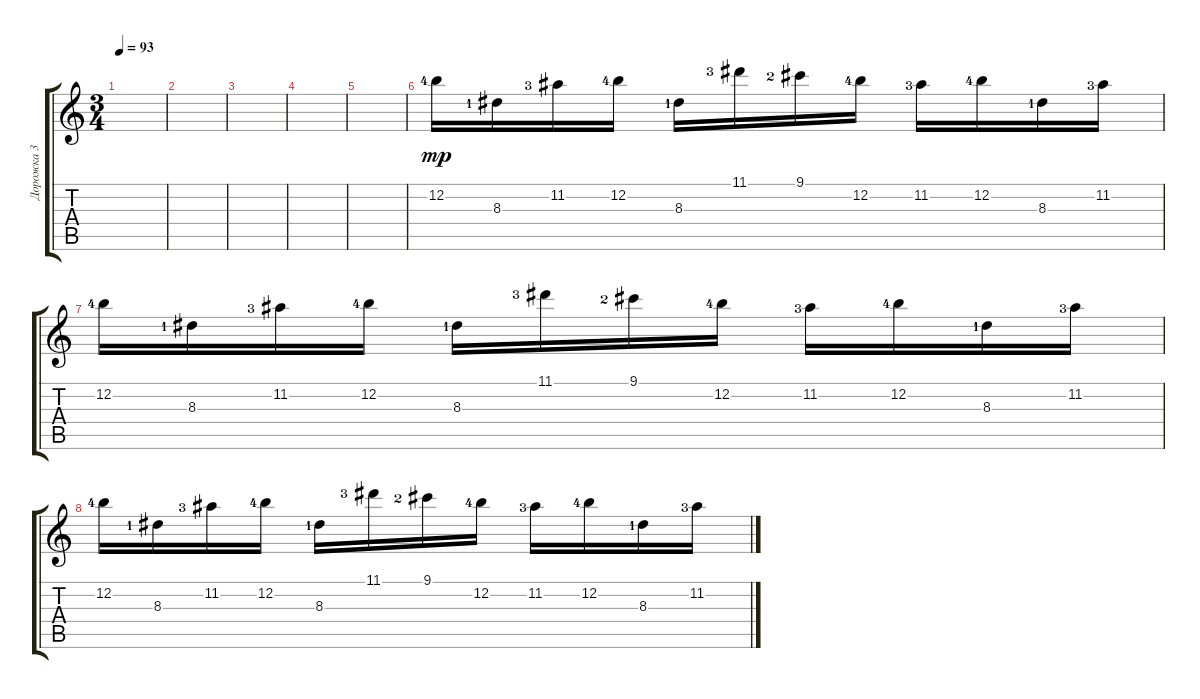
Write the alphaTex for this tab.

\track ("Дорожка 3" "Дорожка 3") {instrument distortionguitar}
\staff {score tabs}
\tuning (E4 B3 G3 D3 A2 E2) {hide}
\ts (3 4)
\tempo 93
\clef g2
\ks c
|
|
|
|
|
12.2{lf 5}.16{dy mp instrument distortionguitar} 8.3{lf 2}.16 11.2{lf 4}.16 12.2{lf 5}.16 8.3{lf 2}.16 11.1{lf 4}.16 9.1{lf 3}.16 12.2{lf 5}.16 11.2{lf 4}.16 12.2{lf 5}.16 8.3{lf 2}.16 11.2{lf 4}.16 |
12.2{lf 5}.16 8.3{lf 2}.16 11.2{lf 4}.16 12.2{lf 5}.16 8.3{lf 2}.16 11.1{lf 4}.16 9.1{lf 3}.16 12.2{lf 5}.16 11.2{lf 4}.16 12.2{lf 5}.16 8.3{lf 2}.16 11.2{lf 4}.16 |
12.2{lf 5}.16 8.3{lf 2}.16 11.2{lf 4}.16 12.2{lf 5}.16 8.3{lf 2}.16 11.1{lf 4}.16 9.1{lf 3}.16 12.2{lf 5}.16 11.2{lf 4}.16 12.2{lf 5}.16 8.3{lf 2}.16 11.2{lf 4}.16
